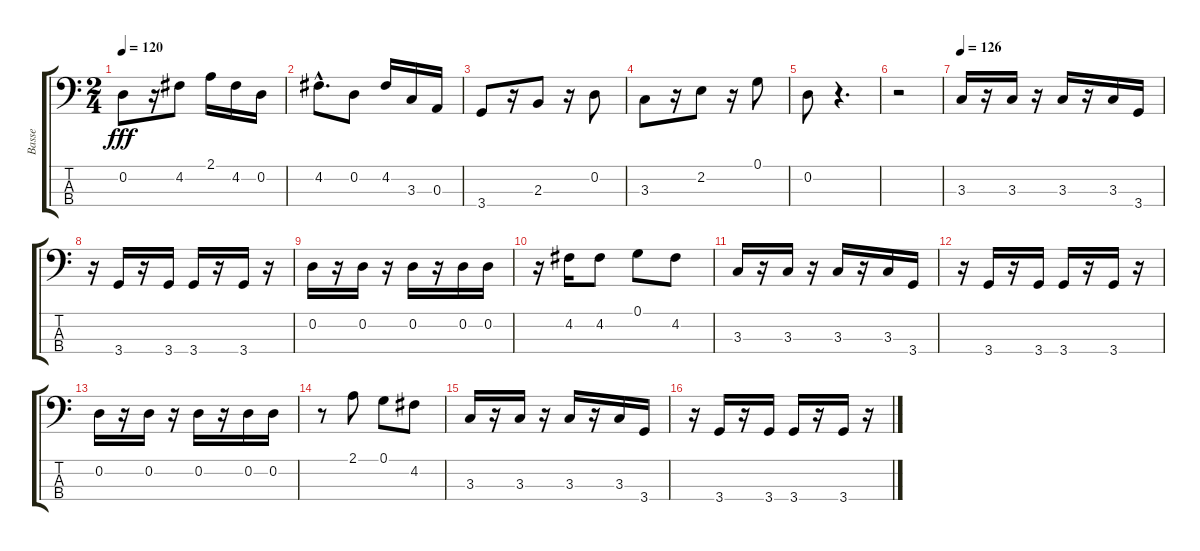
\track ("Basse" "Basse") {instrument electricbassfinger}
\staff {score tabs}
\tuning (G2 D2 A1 E1) {hide}
\ts (2 4)
\tempo 120
\clef f4
\ks c
0.2.8{dy fff} r.16 4.2.8 2.1.16 4.2.16 0.2.16 |
4.2{hac}.8{d} 0.2.8 4.2.16 3.3.16 0.3.16 |
3.4.8 r.16 2.3.8 r.16 0.2.8 |
3.3.8 r.16 2.2.8 r.16 0.1.8 |
0.2.8 r.4{d} |
r.2 |
\tempo 126
3.3.16 r.16 3.3.16 r.16 3.3.16 r.16 3.3.16 3.4.16 |
r.16 3.4.16 r.16 3.4.16 3.4.16 r.16 3.4.16 r.16 |
0.2.16 r.16 0.2.16 r.16 0.2.16 r.16 0.2.16 0.2.16 |
r.16 4.2.16 4.2.8 0.1.8 4.2.8 |
3.3.16 r.16 3.3.16 r.16 3.3.16 r.16 3.3.16 3.4.16 |
r.16 3.4.16 r.16 3.4.16 3.4.16 r.16 3.4.16 r.16 |
0.2.16 r.16 0.2.16 r.16 0.2.16 r.16 0.2.16 0.2.16 |
r.8 2.1.8 0.1.8 4.2.8 |
3.3.16 r.16 3.3.16 r.16 3.3.16 r.16 3.3.16 3.4.16 |
r.16 3.4.16 r.16 3.4.16 3.4.16 r.16 3.4.16 r.16
